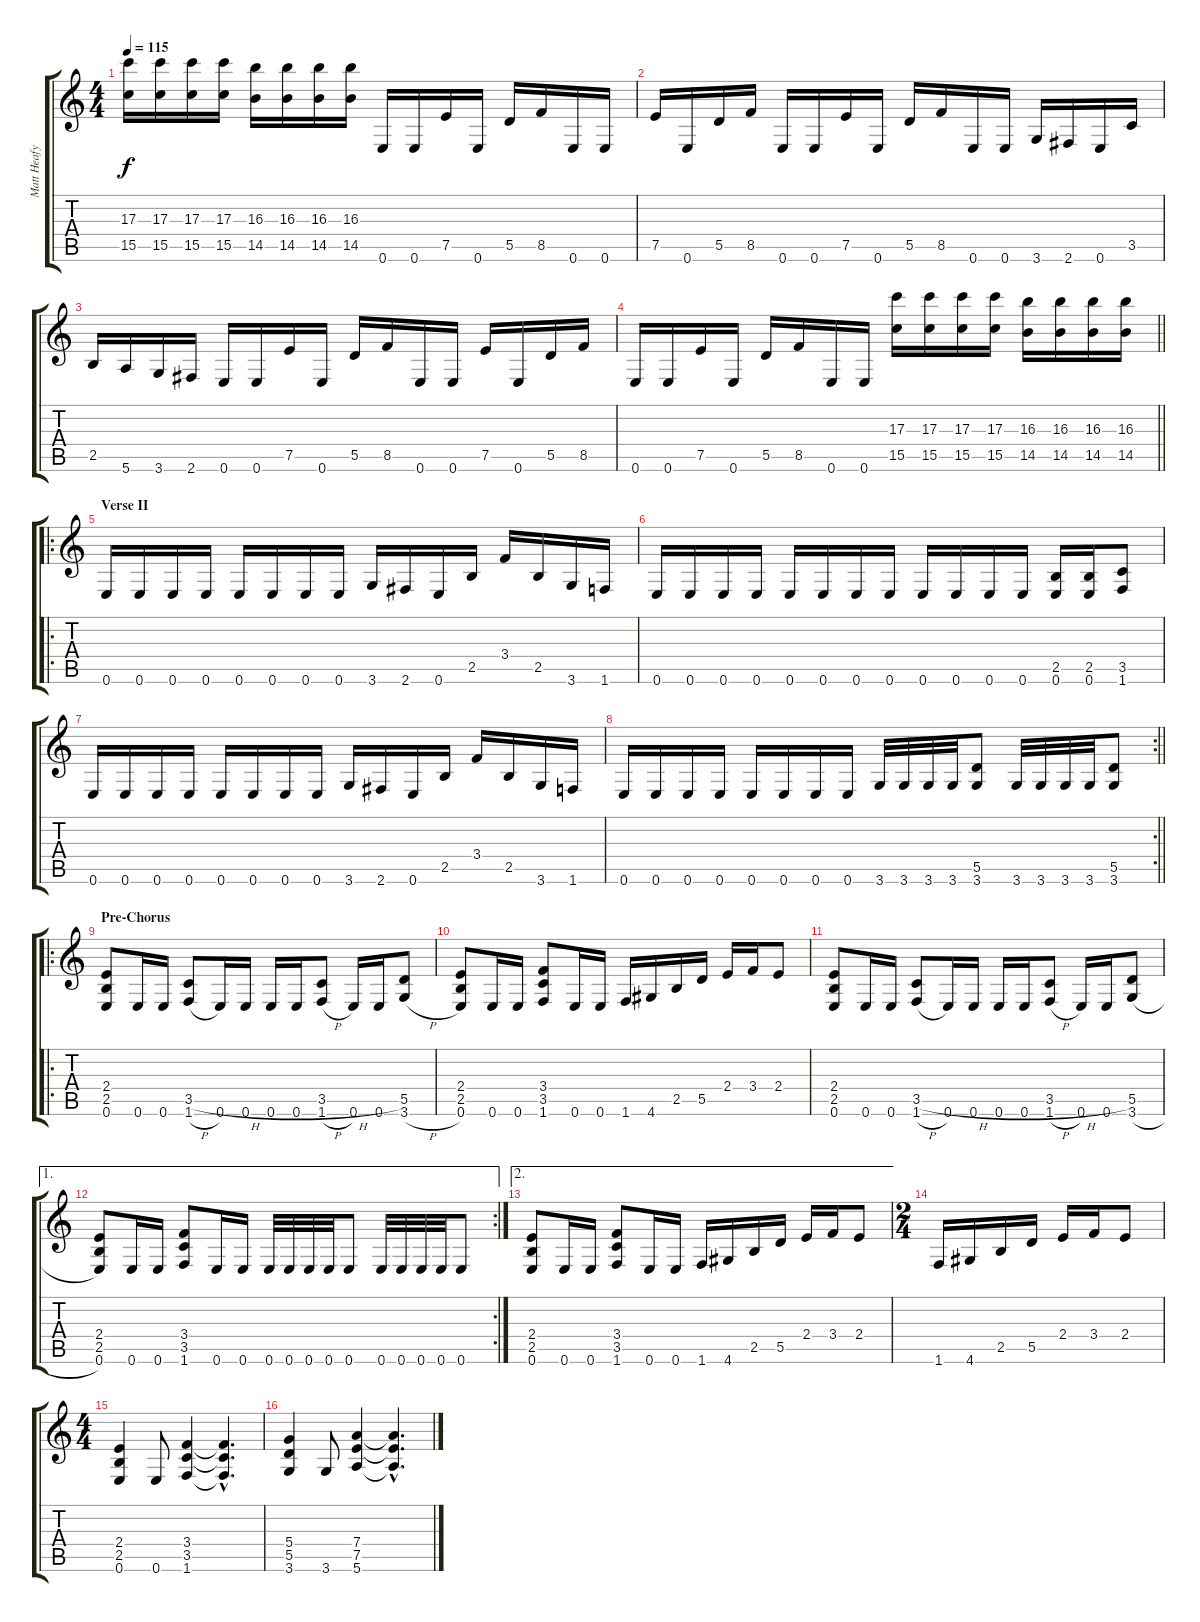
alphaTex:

\track ("Matt Heafy" "Matt Heafy") {instrument distortionguitar}
\staff {score tabs}
\tuning (E4 B3 G3 D3 A2 E2) {hide}
\ts (4 4)
\tempo 115
\clef g2
\ks c
(17.3 15.5).16{dy f} (17.3 15.5).16 (17.3 15.5).16 (17.3 15.5).16 (16.3 14.5).16 (16.3 14.5).16 (16.3 14.5).16 (16.3 14.5).16 0.6.16 0.6.16 7.5.16 0.6.16 5.5.16 8.5.16 0.6.16 0.6.16 |
7.5.16 0.6.16 5.5.16 8.5.16 0.6.16 0.6.16 7.5.16 0.6.16 5.5.16 8.5.16 0.6.16 0.6.16 3.6.16 2.6.16 0.6.16 3.5.16 |
2.5.16 5.6.16 3.6.16 2.6.16 0.6.16 0.6.16 7.5.16 0.6.16 5.5.16 8.5.16 0.6.16 0.6.16 7.5.16 0.6.16 5.5.16 8.5.16 |
\barLineRight lightlight
0.6.16 0.6.16 7.5.16 0.6.16 5.5.16 8.5.16 0.6.16 0.6.16 (17.3 15.5).16 (17.3 15.5).16 (17.3 15.5).16 (17.3 15.5).16 (16.3 14.5).16 (16.3 14.5).16 (16.3 14.5).16 (16.3 14.5).16 |
\ro
\section ("" "Verse II")
0.6.16 0.6.16 0.6.16 0.6.16 0.6.16 0.6.16 0.6.16 0.6.16 3.6.16 2.6.16 0.6.16 2.5.16 3.4.16 2.5.16 3.6.16 1.6.16 |
0.6.16 0.6.16 0.6.16 0.6.16 0.6.16 0.6.16 0.6.16 0.6.16 0.6.16 0.6.16 0.6.16 0.6.16 (2.5 0.6).16 (2.5 0.6).16 (3.5 1.6).8 |
0.6.16 0.6.16 0.6.16 0.6.16 0.6.16 0.6.16 0.6.16 0.6.16 3.6.16 2.6.16 0.6.16 2.5.16 3.4.16 2.5.16 3.6.16 1.6.16 |
\rc 2
\barLineRight lightlight
0.6.16 0.6.16 0.6.16 0.6.16 0.6.16 0.6.16 0.6.16 0.6.16 3.6.32 3.6.32 3.6.32 3.6.32 (5.5 3.6).8 3.6.32 3.6.32 3.6.32 3.6.32 (5.5 3.6).8 |
\ro
\section ("" "Pre-Chorus")
(2.4 2.5 0.6).8 0.6.16 0.6.16 (3.5{h} 1.6{h}).8 0.6.16 0.6.16 0.6.16 0.6.16 (3.5{h} 1.6{h}).8 0.6.16 0.6.16 (5.5 3.6{h}).8 |
(2.4 2.5 0.6).8 0.6.16 0.6.16 (3.4 3.5 1.6).8 0.6.16 0.6.16 1.6.16 4.6.16 2.5.16 5.5.16 2.4.16 3.4.16 2.4.8 |
(2.4 2.5 0.6).8 0.6.16 0.6.16 (3.5{h} 1.6{h}).8 0.6.16 0.6.16 0.6.16 0.6.16 (3.5{h} 1.6{h}).8 0.6.16 0.6.16 (5.5 3.6{h}).8 |
\ae 1
\rc 2
(2.4 2.5 0.6).8 0.6.16 0.6.16 (3.4 3.5 1.6).8 0.6.16 0.6.16 0.6.32 0.6.32 0.6.32 0.6.32 0.6.8 0.6.32 0.6.32 0.6.32 0.6.32 0.6.8 |
\ae 2
(2.4 2.5 0.6).8 0.6.16 0.6.16 (3.4 3.5 1.6).8 0.6.16 0.6.16 1.6.16 4.6.16 2.5.16 5.5.16 2.4.16 3.4.16 2.4.8 |
\ts (2 4)
1.6.16 4.6.16 2.5.16 5.5.16 2.4.16 3.4.16 2.4.8 |
\ts (4 4)
(2.4 2.5 0.6).4 0.6.8 (3.4 3.5 1.6).4 (3.4{hac t} 3.5{hac t} 1.6{hac t}).4{d} |
(5.4 5.5 3.6).4 3.6.8 (7.4 7.5 5.6).4 (7.4{hac t} 7.5{hac t} 5.6{hac t}).4{d}
